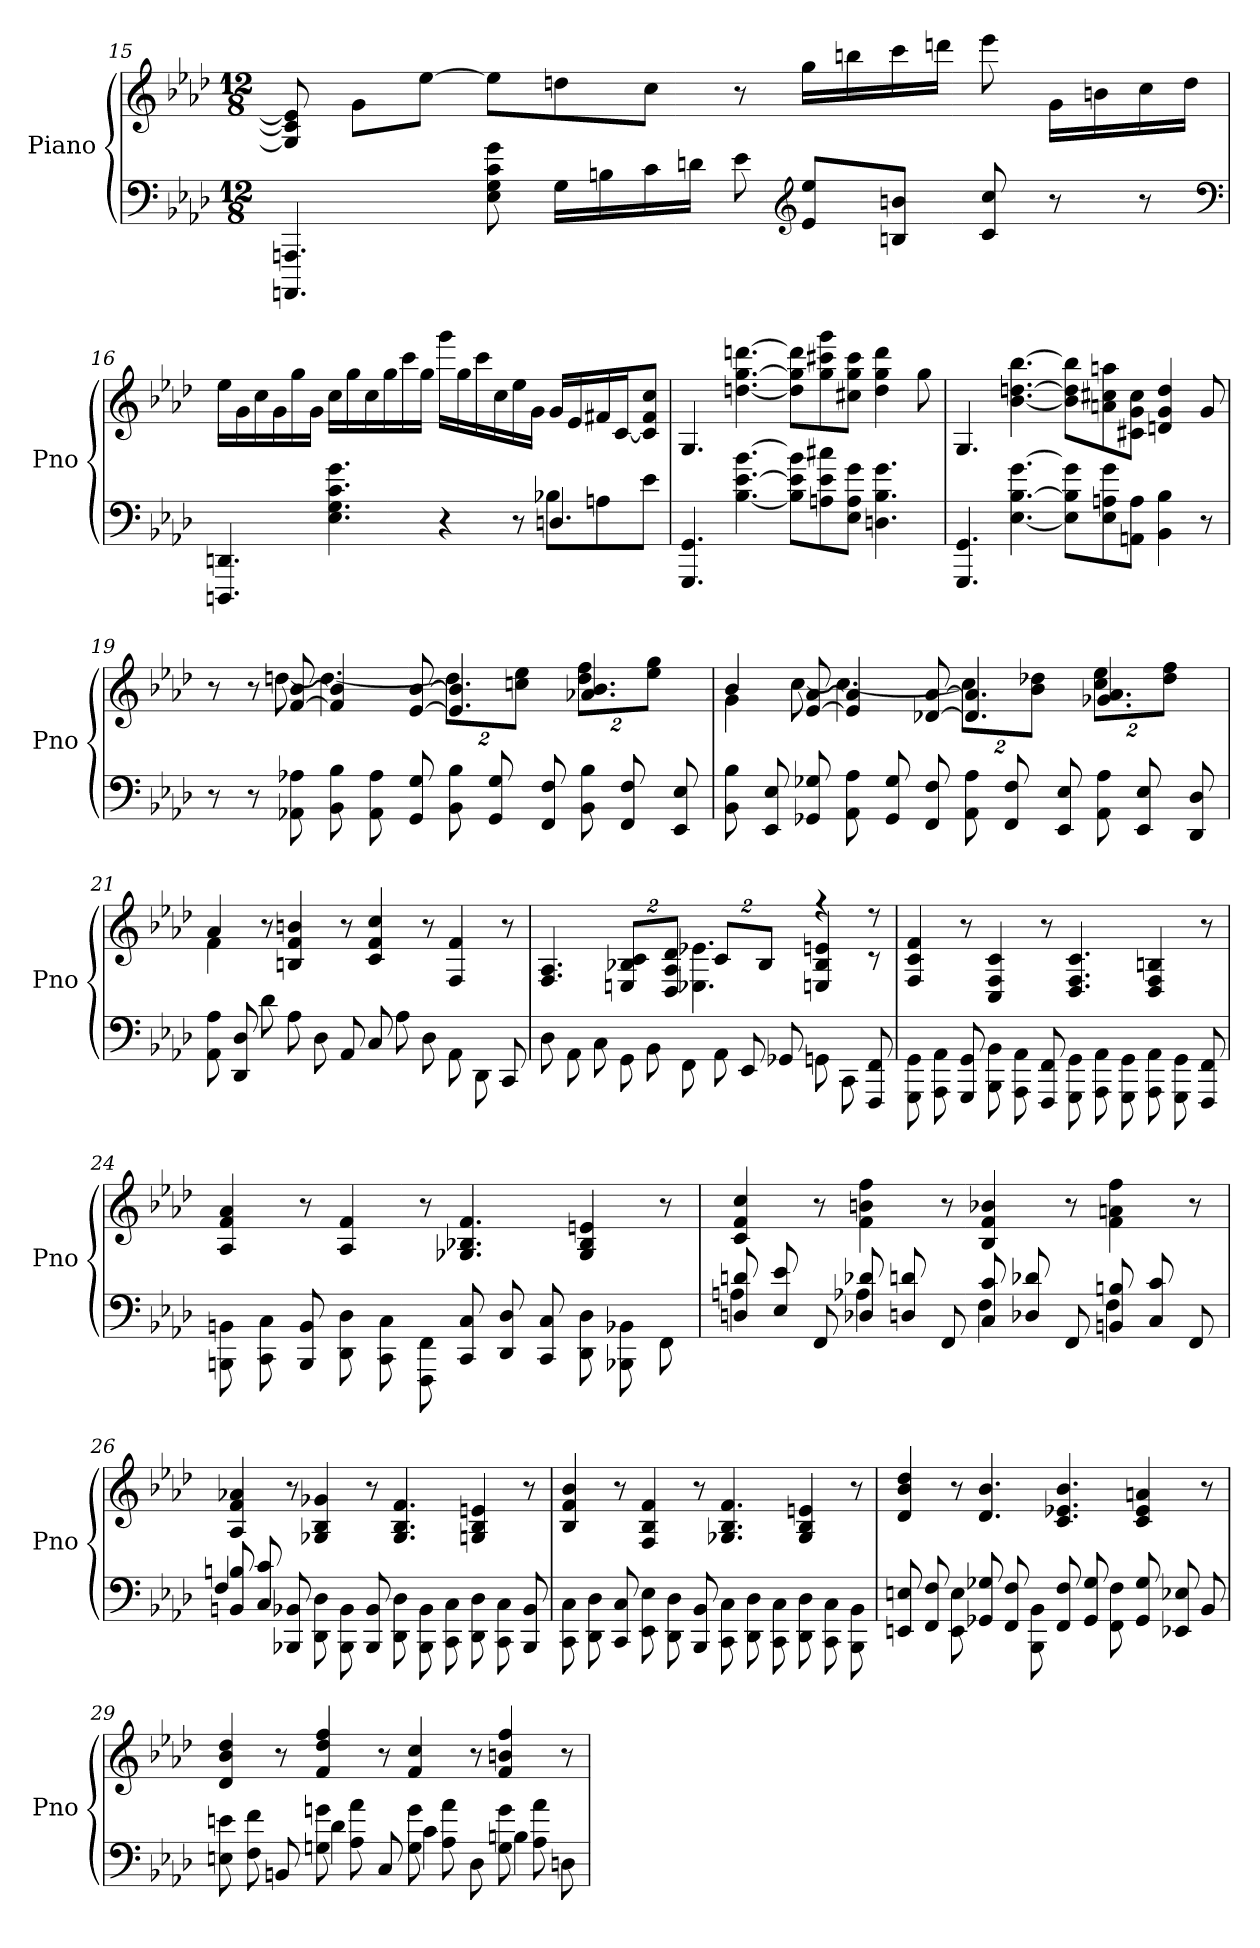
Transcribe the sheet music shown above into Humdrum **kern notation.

**kern	**kern
*part1	*part1
*staff2	*staff1
*I"Piano	*
*I'Pno	*
*clefF4	*clefG2
*k[b-e-a-d-]	*k[b-e-a-d-]
*f:	*f:
*M12/8	*M12/8
=15	=15
4.AAAAn 4.AAAn	8G] 8c] 8e-]
.	8gL
.	[8ee-J
8E- 8G 8c 8g	8ee-L]
16GLL	8ddn
16Bn	.
16c	8ccJ
16dnJJ	.
8e-	8r
*clefG2	*
8e- 8ee-L	16ggLL
.	16bbn
8Bn 8bnJ	16ccc
.	16dddnJJ
8c 8cc	8eee-
8r	16gLL
.	16bn
8r	16cc
.	16ddJJ
*clefF4	*
=16	=16
*^	*
4.DDDn 4.DDn	1ryy	16ee-LL
.	.	16g
.	.	16cc
.	.	16g
.	.	16gg
.	.	16gJJ
4.E- 4.G 4.c 4.g	.	16ccLL
.	.	16gg
.	.	16cc
.	.	16gg
.	.	16ccc
.	.	16ggJJ
4r	.	16gggLL
.	.	16gg
.	.	16ccc
.	.	16cc
8r	8ryy	16ee-
.	.	16gJJ
4.Dn	8B-XL	16gLL
.	.	16e-
.	8An	16f#X
.	.	[16cJ
.	8e-J	8c] 8f# 8ccJ
*v	*v	*
=17	=17
4.GGG 4.GG	4.G
[4.B- [4.e- [4.b-	[4.ddn [4.gg [4.dddn
8B-] 8e-] 8b-]L	8dd] 8gg] 8ddd]L
8An 8e- 8cc#X	8gg 8ccc#X 8ggg
8E- 8A 8gJ	8cc#X 8gg 8ccc#J
4.Dn 4.B- 4.g	4dd 4gg 4ddd
.	8gg
=18	=18
4.GGG 4.GG	4.G
[4.E- [4.B- [4.g	[4.b- [4.ddn [4.bb-
8E-] 8B-] 8g]L	8b-] 8dd] 8bb-]L
8E- 8An 8g	8an 8cc#X 8aan
8AAn 8AJ	8c#X 8g 8cc#J
4BB- 4B-	4dn 4g 4dd
8r	8g
=19	=19
*	*^
8r	8r	4ryy
8r	8r	.
8AA-X 8A-X	[8f [8b-	[8ddn
8BB- 8B-	4f] 4b-]	4.dd_
8AA- 8A-	.	.
8GG 8G	[8e- [8b-	.
8BB- 8B-	4.e-] 4.b-]	16%3ddL]
8GG 8G	.	.
.	.	16%3ccn 16%3ee-J
8FF 8F	.	.
8BB- 8B-	4.a-X 4.b-	16%3dd 16%3ffL
8FF 8F	.	.
.	.	16%3ee- 16%3ggJ
8EE- 8E-	.	.
=20	=20	=20
8BB- 8B-	4b-	4g
8EE- 8E-	.	.
8GG-X/ 8G-X/	[8e- [8a-	[8cc
8AA- 8A-	4e-] 4a-]	4.cc_
8GG- 8G-	.	.
8FF 8F	[8d-X [8a-	.
8AA- 8A-	4.d-] 4.a-]	16%3ccL]
8FF 8F	.	.
.	.	16%3b- 16%3dd-XJ
8EE- 8E-	.	.
8AA- 8A-	4.g-X 4.a-	16%3cc 16%3ee-L
8EE- 8E-	.	.
.	.	16%3dd- 16%3ffJ
8DD- 8D-	.	.
=21	=21	=21
8AA- 8A-	4a-	4f
8DD- 8D-	.	.
8d-	8r	1ryy
8A-	4Bn 4f 4bn	.
8D-	.	.
8AA-	8r	.
8C	4c 4f 4cc	.
8A-	.	.
8D-	8r	.
8AA-\	4F/ 4f/	.
8DD-\	.	4ryy
8CC	8r	.
=22	=22	=22
8D-\	4.F/ 4.A-/	2.ryy
8AA-\	.	.
8C\	.	.
8GG\	16%3En/ 16%3B-X/ 16%3c/L	.
8BB-\	.	.
.	16%3D-/ 16%3A-/ 16%3d-/J	.
8FF\	.	.
8AA-\	16%3cL	4.E-X 4.e-X
8EE-	.	.
.	16%3B-J	.
8GG-X	.	.
8GGn\	4r	4En/ 4B-/ 4en/
8CC\	.	.
8FFF 8FF	8r	8r
*	*v	*v
=23	=23
8GGG\ 8GG\	4F/ 4c/ 4f/
8AAA-\ 8AA-\	.
8GGG 8GG	8r
8BBB-\ 8BB-\	4C/ 4F/ 4c/
8AAA-\ 8AA-\	.
8FFF 8FF	8r
8GGG\ 8GG\	4.D-/ 4.F/ 4.c/
8AAA-\ 8AA-\	.
8GGG\ 8GG\	.
8AAA-\ 8AA-\	4D-/ 4F/ 4Bn/
8GGG\ 8GG\	.
8FFF 8FF	8r
=24	=24
8BBBn\ 8BBn\	4A-/ 4f/ 4a-/
8CC\ 8C\	.
8BBB 8BB	8r
8DD-\ 8D-\	4A-/ 4f/
8CC\ 8C\	.
8FFF\ 8FF\	8r
8CC 8C	4.G-X 4.B-X 4.f
8DD- 8D-	.
8CC 8C	.
8DD-\ 8D-\	4G-/ 4B-/ 4en/
8BBB-X\ 8BB-X\	.
8FF\	8r
=25	=25
*^	*
8Dn 8dn	4An	4c 4f 4cc
8E- 8e-	.	.
8FF	8ryy	8r
8D-X 8d-X	4A-X	4f 4bn 4ff
8Dn 8dn	.	.
8FF	8ryy	8r
8C 8c	4F	4B- 4f 4b-X
8D-X 8d-X	.	.
8FF	8ryy	8r
8BBn 8Bn	4F	4f 4an 4ff
8C 8c	.	.
8FF	8ryy	8r
=26	=26	=26
8BBn 8Bn	4F/	4A- 4f 4a-X
8C 8c	.	.
8BBB-X 8BB-X	1ryy	8r
8DD-\ 8D-\	.	4G-X/ 4B-/ 4g-X/
8BBB-\ 8BB-\	.	.
8BBB- 8BB-	.	8r
8DD-\ 8D-\	.	4.G-/ 4.B-/ 4.f/
8BBB-\ 8BB-\	.	.
8CC\ 8C\	.	.
8DD-\ 8D-\	.	4Gn/ 4B-/ 4en/
8CC\ 8C\	4ryy	.
8BBB- 8BB-	.	8r
*v	*v	*
=27	=27
8CC\ 8C\	4B-/ 4f/ 4b-/
8DD-\ 8D-\	.
8CC 8C	8r
8EE-\ 8E-\	4F/ 4B-/ 4f/
8DD-\ 8D-\	.
8BBB- 8BB-	8r
8CC\ 8C\	4.G-X/ 4.B-/ 4.f/
8DD-\ 8D-\	.
8CC\ 8C\	.
8DD-\ 8D-\	4G-/ 4B-/ 4en/
8CC\ 8C\	.
8BBB-\ 8BB-\	8r
=28	=28
8EEn 8En	4d- 4b- 4dd-
8FF 8F	.
8EE\ 8E\	8r
8GG-X 8G-X	4.d- 4.b-
8FF 8F	.
8BBB-\ 8BB-\	.
8FF 8F	4.c 4.e-X 4.b-
8GG- 8G-	.
8FF\ 8F\	.
8GG- 8G-	4c 4e- 4an
8EE-X 8E-X	.
8BB-	8r
=29	=29
*^	*
8En\ 8en\	4ryy	4d-/ 4b-/ 4dd-/
8F\ 8f\	.	.
8BBn	8ryy	8r
8Gn\ 8gn\	4d-	4f/ 4dd-/ 4ff/
8A-\ 8a-\	.	.
8C	8ryy	8r
8G\ 8g\	4c	4f/ 4cc/
8A-\ 8a-\	.	.
8D-	8ryy	8r
8G\ 8g\	4Bn	4f/ 4bn/ 4ff/
8A-\ 8a-\	.	.
8Dn	8ryy	8r
*v	*v	*
=	=
*-	*-
